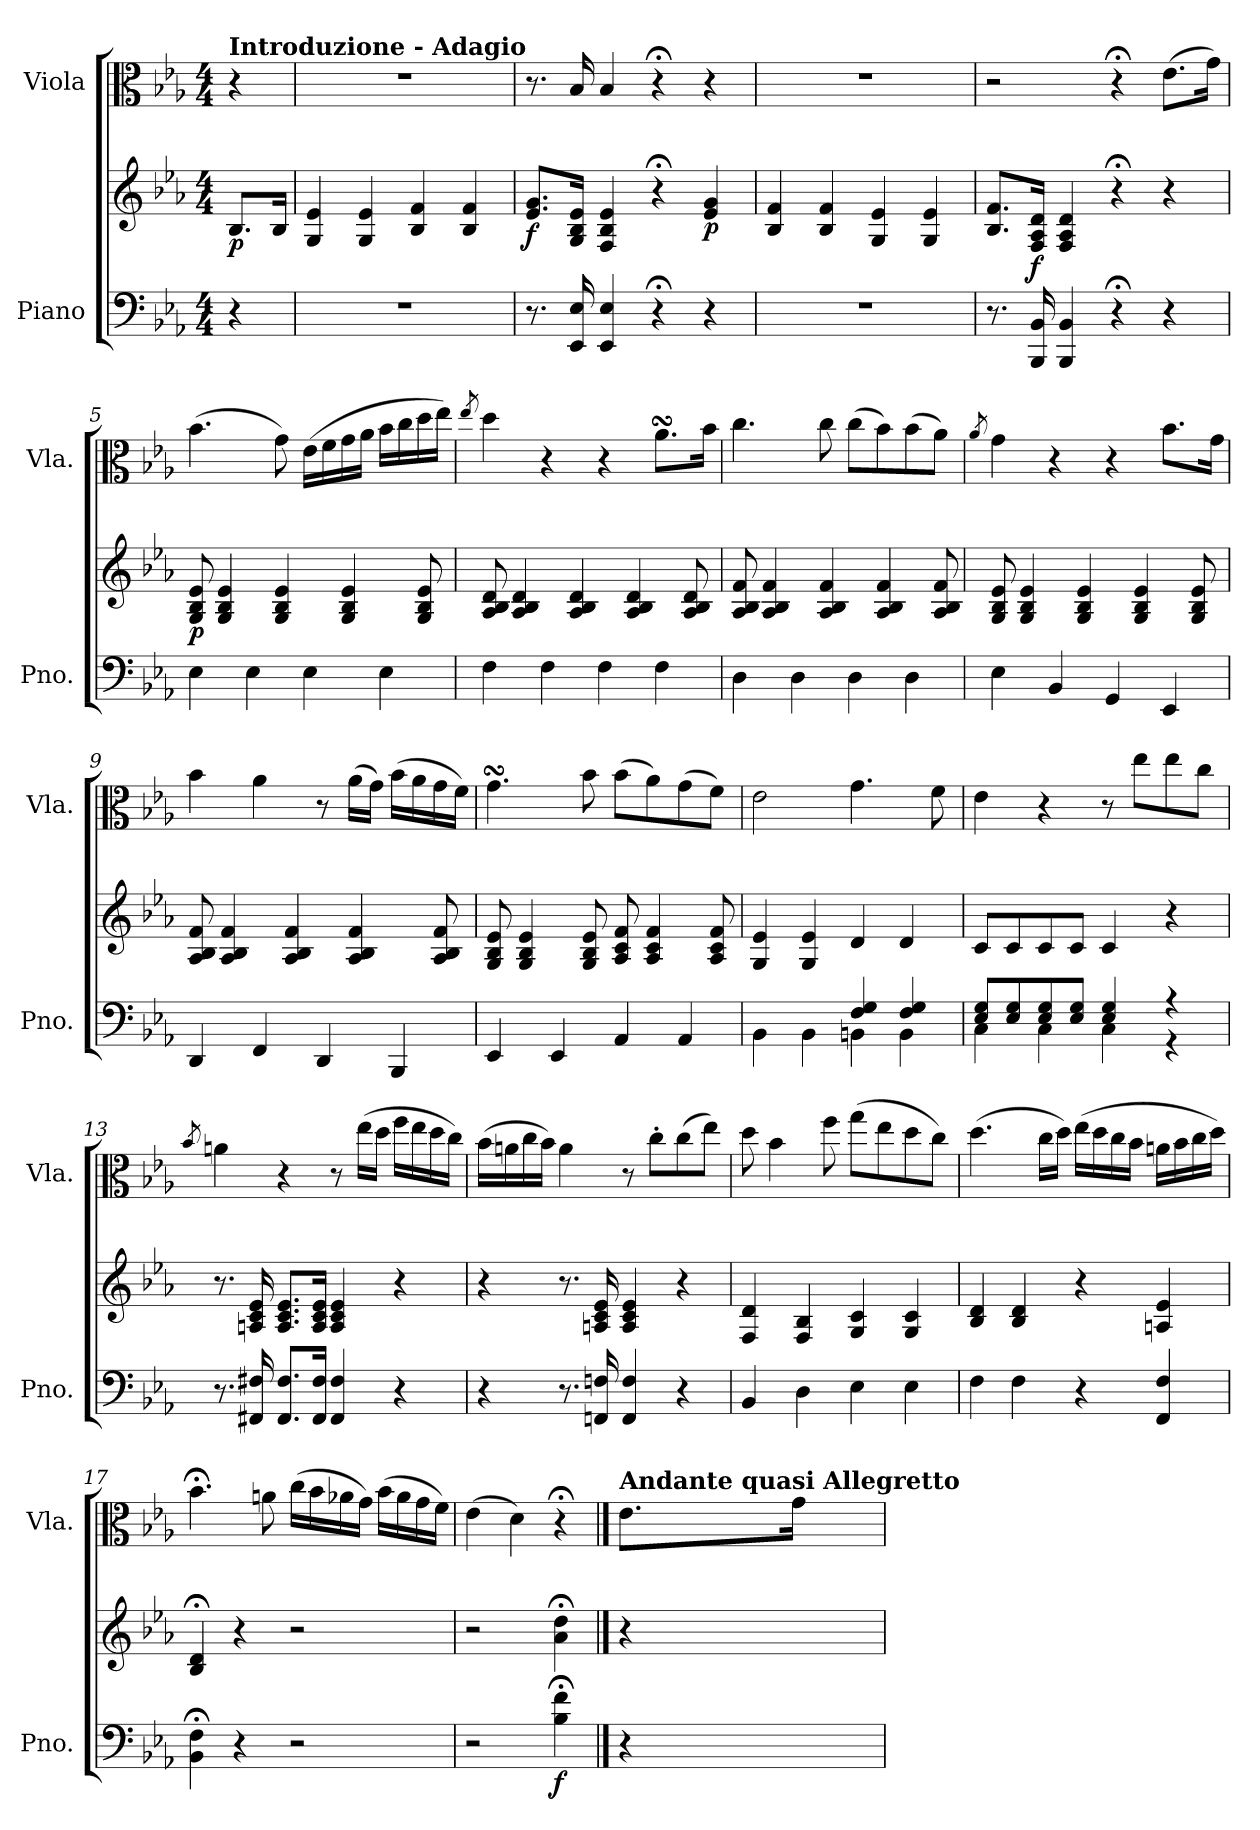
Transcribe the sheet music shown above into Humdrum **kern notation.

**kern	**kern	**dynam	**kern	**dynam
*part2	*part2	*part2	*part1	*part1
*staff3	*staff2	*staff2/3	*staff1	*staff1
*I"Piano	*	*	*I"Viola	*
*I'Pno.	*	*	*I'Vla.	*
*clefF4	*clefG2	*	*clefC3	*
*k[b-e-a-]	*k[b-e-a-]	*	*k[b-e-a-]	*
*M4/4	*M4/4	*	*M4/4	*
=	=	=	=	=
!	!	!	!LO:TX:a:B:t=Introduzione - Adagio	!
!	!	!LO:DY:b	!	!
4r	8.B-/L	p	4r	.
.	16B-/Jk	.	.	.
=1	=1	=1	=1	=1
1r	4G/ 4e-/	.	1r	.
.	4G/ 4e-/	.	.	.
.	4B-/ 4f/	.	.	.
.	4B-/ 4f/	.	.	.
=2	=2	=2	=2	=2
!	!	!LO:DY:b	!	!
8.r	8.e-/ 8.g/L	f	8.r	.
16EE-/ 16E-/	16G/ 16B-/ 16e-/Jk	.	16B-/	.
4EE-/ 4E-/	4F/ 4B-/ 4e-/	.	4B-/	.
4r;<	4r;<	.	4r;<	.
!	!	!LO:DY:b	!	!
4r	4e-/ 4g/	p	4r	.
=3	=3	=3	=3	=3
1r	4B-/ 4f/	.	1r	.
.	4B-/ 4f/	.	.	.
.	4G/ 4e-/	.	.	.
.	4G/ 4e-/	.	.	.
=4	=4	=4	=4	=4
8.r	8.B-/ 8.f/L	.	2r	.
!	!	!LO:DY:b	!	!
16BBB-/ 16BB-/	16F/ 16A-/ 16d/Jk	f	.	.
4BBB-/ 4BB-/	4F/ 4A-/ 4d/	.	.	.
4r;<	4r;<	.	4r;<	.
4r	4r	.	(>8.e-\L	.
.	.	.	16g\Jk)	.
!!LO:LB:g=z
=5	=5	=5	=5	=5
!	!	!LO:DY:b	!	!
4E-\	8G/ 8B-/ 8e-/	p	(>4.b-\	.
.	4G/ 4B-/ 4e-/	.	.	.
4E-\	.	.	.	.
.	4G/ 4B-/ 4e-/	.	8g\)	.
4E-\	.	.	(>16e-\LL	.
.	.	.	16f\	.
.	4G/ 4B-/ 4e-/	.	16g\	.
.	.	.	16a-\JJ	.
4E-\	.	.	16b-\LL	.
.	.	.	16cc\	.
.	8G/ 8B-/ 8e-/	.	16dd\	.
.	.	.	16ee-\JJ)	.
=6	=6	=6	=6	=6
.	.	.	8qee-/	.
4F\	8A-/ 8B-/ 8d/	.	4dd\	.
.	4A-/ 4B-/ 4d/	.	.	.
4F\	.	.	4r	.
.	4A-/ 4B-/ 4d/	.	.	.
4F\	.	.	4r	.
.	4A-/ 4B-/ 4d/	.	.	.
4F\	.	.	8.a-sSSs\L	.
.	8A-/ 8B-/ 8d/	.	.	.
.	.	.	16b-\Jk	.
=7	=7	=7	=7	=7
4D\	8A-/ 8B-/ 8f/	.	4.cc\	.
.	4A-/ 4B-/ 4f/	.	.	.
4D\	.	.	.	.
.	4A-/ 4B-/ 4f/	.	8cc\	.
4D\	.	.	(>8cc\L	.
.	4A-/ 4B-/ 4f/	.	8b-\)	.
4D\	.	.	(>8b-\	.
.	8A-/ 8B-/ 8f/	.	8a-\J)	.
!!LO:LB:g=z
=8	=8	=8	=8	=8
.	.	.	8qa-/	.
4E-\	8G/ 8B-/ 8e-/	.	4g\	.
.	4G/ 4B-/ 4e-/	.	.	.
4BB-/	.	.	4r	.
.	4G/ 4B-/ 4e-/	.	.	.
4GG/	.	.	4r	.
.	4G/ 4B-/ 4e-/	.	.	.
4EE-/	.	.	8.b-\L	.
.	8G/ 8B-/ 8e-/	.	.	.
.	.	.	16g\Jk	.
=9	=9	=9	=9	=9
4DD/	8A-/ 8B-/ 8f/	.	4b-\	.
.	4A-/ 4B-/ 4f/	.	.	.
4FF/	.	.	4a-\	.
.	4A-/ 4B-/ 4f/	.	.	.
4DD/	.	.	8r	.
.	4A-/ 4B-/ 4f/	.	(>16a-\LL	.
.	.	.	16g\JJ)	.
4BBB-/	.	.	(>16b-\LL	.
.	.	.	16a-\	.
.	8A-/ 8B-/ 8f/	.	16g\	.
.	.	.	16f\JJ)	.
=10	=10	=10	=10	=10
4EE-/	8G/ 8B-/ 8e-/	.	4.gsSsS\	.
.	4G/ 4B-/ 4e-/	.	.	.
4EE-/	.	.	.	.
.	8G/ 8B-/ 8e-/	.	8b-\	.
4AA-/	8A-/ 8c/ 8f/	.	(>8b-\L	.
.	4A-/ 4c/ 4f/	.	8a-\)	.
4AA-/	.	.	(>8g\	.
.	8A-/ 8c/ 8f/	.	8f\J)	.
=11	=11	=11	=11	=11
*^	*	*	*	*
4ryy	4BB-\	4G/ 4e-/	.	2e-\	.
4ryy	4BB-\	4G/ 4e-/	.	.	.
4F/ 4G/	4BBn\	4d/	.	4.g\	.
4F/ 4G/	4BB\	4d/	.	.	.
.	.	.	.	8f\	.
!!LO:PB:g=z
=12	=12	=12	=12	=12	=12
8E-/ 8G/L	4C\	8c/L	.	4e-\	.
8E-/ 8G/	.	8c/	.	.	.
8E-/ 8G/	4C\	8c/	.	4r	.
8E-/ 8G/J	.	8c/J	.	.	.
4E-/ 4G/	4C\	4c/	.	8r	.
.	.	.	.	8ee-\L	.
4r	4r	4r	.	8ee-\	.
.	.	.	.	8cc\J	.
*v	*v	*	*	*	*
=13	=13	=13	=13	=13
.	.	.	8qb-/	.
8.r	8.r	.	4an\	.
16FF#X/ 16F#X/	16An/ 16c/ 16e-/	.	.	.
8.FF#/ 8.F#/L	8.A/ 8.c/ 8.e-/L	.	4r	.
16FF#/ 16F#/Jk	16A/ 16c/ 16e-/Jk	.	.	.
4FF#/ 4F#/	4A/ 4c/ 4e-/	.	8r	.
.	.	.	(>16ee-\LL	.
.	.	.	16dd\JJ	.
4r	4r	.	16ff\LL	.
.	.	.	16ee-\	.
.	.	.	16dd\	.
.	.	.	16cc\JJ)	.
=14	=14	=14	=14	=14
4r	4r	.	(>16b-\LL	.
.	.	.	16an\	.
.	.	.	16cc\	.
.	.	.	16b-\JJ)	.
8.r	8.r	.	4a\	.
16FFn/ 16Fn/	16An/ 16c/ 16e-/	.	.	.
4FF/ 4F/	4A/ 4c/ 4e-/	.	8r	.
.	.	.	8cc'\L	.
4r	4r	.	(>8cc\	.
.	.	.	8ee-\J)	.
!!LO:LB:g=z
=15	=15	=15	=15	=15
4BB-/	4F/ 4d/	.	8dd\	.
.	.	.	4b-\	.
4D\	4F/ 4B-/	.	.	.
.	.	.	8ff\	.
4E-\	4G/ 4c/	.	(>8gg\L	.
.	.	.	8ee-\	.
4E-\	4G/ 4c/	.	8dd\	.
.	.	.	8cc\J)	.
=16	=16	=16	=16	=16
4F\	4B-/ 4d/	.	(>4.dd\	.
4F\	4B-/ 4d/	.	.	.
.	.	.	16cc\LL	.
.	.	.	16dd\JJ)	.
4r	4r	.	(>16ee-\LL	.
.	.	.	16dd\	.
.	.	.	16cc\	.
.	.	.	16b-\JJ	.
4FF/ 4F/	4An/ 4e-/	.	16an\LL	.
.	.	.	16b-\	.
.	.	.	16cc\	.
.	.	.	16dd\JJ)	.
=17	=17	=17	=17	=17
!	!	!	!	!LO:DY:b
4BB-\;< 4F\;<	4B-/;< 4d/;<	.	4.b-;<\	other-dynamics
4r	4r	.	.	.
.	.	.	8an\	.
2r	2r	.	(>16cc\LL	.
.	.	.	16b-\	.
.	.	.	16a-X\	.
.	.	.	16g\JJ)	.
.	.	.	(>16b-\LL	.
.	.	.	16a-\	.
.	.	.	16g\	.
.	.	.	16f\JJ)	.
=18	=18	=18	=18	=18
2r	2r	.	(>4e-\	.
.	.	.	4d\)	.
!	!	!LO:DY:b=2	!	!
4B-\;< 4f\;<	4a-\;< 4dd\;<	f	4r;<	.
!!LO:PB:g=z
==19	==19	==19	==19	==19
!	!	!	!LO:TX:a:B:t=Andante quasi Allegretto	!
4r	4r	.	8.e-\L	.
.	.	.	16g\Jk	.
=	=	=	=	=
*-	*-	*-	*-	*-
